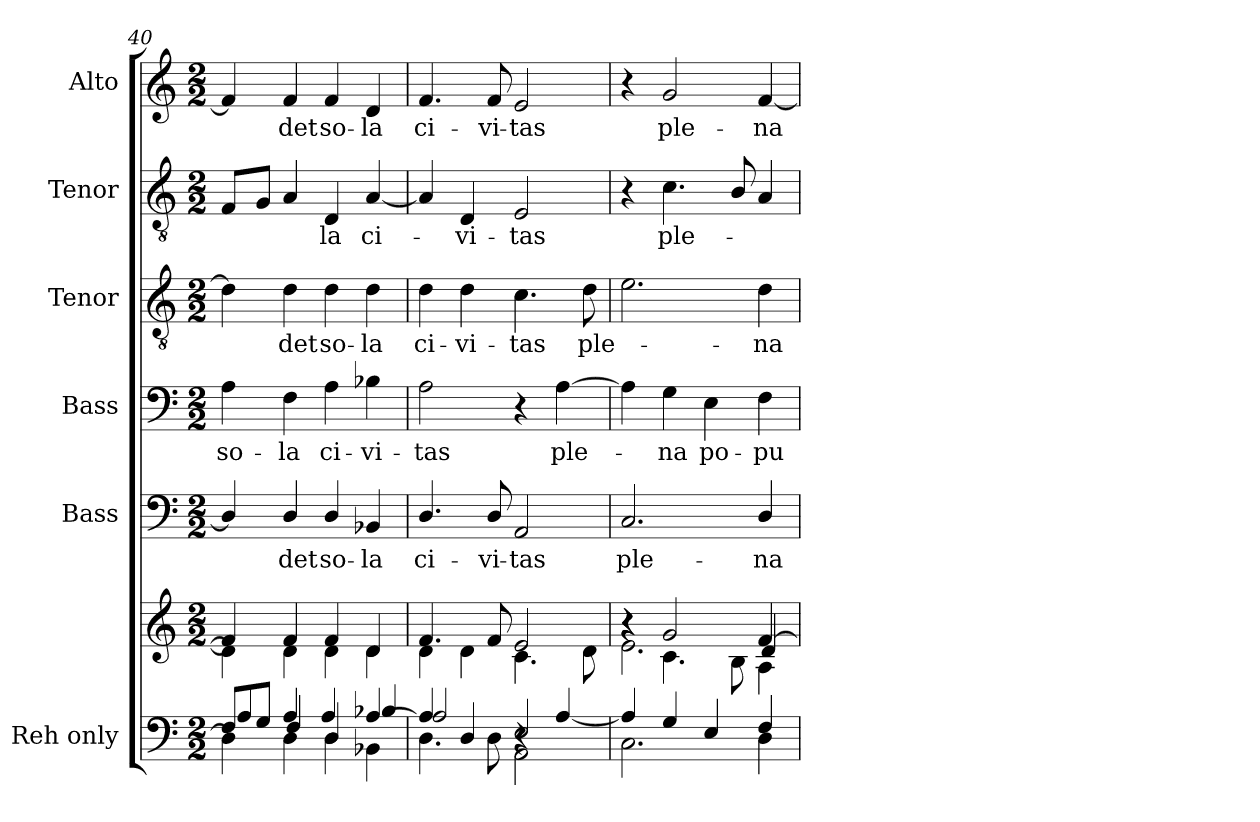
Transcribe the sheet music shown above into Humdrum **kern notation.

**kern	**kern	**kern	**text	**kern	**text	**kern	**text	**kern	**text	**kern	**text
*part6	*part6	*part5	*part5	*part4	*part4	*part3	*part3	*part2	*part2	*part1	*part1
*staff7	*staff6	*staff5	*staff5	*staff4	*staff4	*staff3	*staff3	*staff2	*staff2	*staff1	*staff1
*I"Reh only	*	*I"Bass	*	*I"Bass	*	*I"Tenor	*	*I"Tenor	*	*I"Alto	*
*	*	*I'B.	*	*I'B.	*	*I'T.	*	*I'T.	*	*I'A.	*
!!LO:PB:g=z
*clefF4	*clefG2	*clefF4	*	*clefF4	*	*clefGv2	*	*clefGv2	*	*clefG2	*
*	*	*	*	*	*	*ITrd7c12	*	*ITrd7c12	*	*	*
*k[]	*k[]	*k[]	*	*k[]	*	*k[]	*	*k[]	*	*k[]	*
*C:	*C:	*C:	*	*C:	*	*C:	*	*C:	*	*C:	*
*M2/2	*M2/2	*M2/2	*	*M2/2	*	*M2/2	*	*M2/2	*	*M2/2	*
=40	=40	=40	=40	=40	=40	=40	=40	=40	=40	=40	=40
*^	*^	*	*	*	*	*	*	*	*	*	*
*	*^	*	*	*	*	*	*	*	*	*	*	*	*
!	!	!	!	!	!	!	!	!LO:LY:b:color=#000000	!	!	!	!	!	!
8Fi/L	4Ai/	4Di\]	4fi/]	4di\]	4Di/]	.	4Ai\	so-	4Di\]	.	8FFi/L	.	4fi/]	.
8Gi/J	.	.	.	.	.	.	.	.	.	.	8GGi/J	.	.	.
!	!	!	!	!	!	!LO:LY:b:color=#000000	!	!	!	!	!	!	!	!
!	!	!	!	!	!	!	!	!LO:LY:b:color=#000000	!	!	!	!	!	!
!	!	!	!	!	!	!	!	!	!	!LO:LY:b:color=#000000	!	!	!	!
!	!	!	!	!	!	!	!	!	!	!	!	!	!	!LO:LY:b:color=#000000
4Ai/	4Fi/	4Di\	4fi/	4di\	4Di/	-det	4Fi\	-la	4Di\	-det	4AAi/	.	4fi/	-det
!	!	!	!	!	!	!LO:LY:b:color=#000000	!	!	!	!	!	!	!	!
!	!	!	!	!	!	!	!	!LO:LY:b:color=#000000	!	!	!	!	!	!
!	!	!	!	!	!	!	!	!	!	!LO:LY:b:color=#000000	!	!	!	!
!	!	!	!	!	!	!	!	!	!	!	!	!LO:LY:b:color=#000000	!	!
!	!	!	!	!	!	!	!	!	!	!	!	!	!	!LO:LY:b:color=#000000
4Di/	4Ai/	4Di\	4fi/	4di\	4Di/	so-	4Ai\	ci-	4Di\	so-	4DDi/	-la	4fi/	so-
!	!	!	!	!	!	!LO:LY:b:color=#000000	!	!	!	!	!	!	!	!
!	!	!	!	!	!	!	!	!LO:LY:b:color=#000000	!	!	!	!	!	!
!	!	!	!	!	!	!	!	!	!	!LO:LY:b:color=#000000	!	!	!	!
!	!	!	!	!	!	!	!	!	!	!	!	!LO:LY:b:color=#000000	!	!
!	!	!	!	!	!	!	!	!	!	!	!	!	!	!LO:LY:b:color=#000000
[4Ai/	4B-Xi/	4BB-Xi\	4di/	4di\	4BB-Xi/	-la	4B-Xi\	-vi-	4Di\	-la	[4AAi/	ci-	4di/	-la
=41	=41	=41	=41	=41	=41	=41	=41	=41	=41	=41	=41	=41	=41	=41
!	!	!	!	!	!	!LO:LY:b:color=#000000	!	!	!	!	!	!	!	!
!	!	!	!	!	!	!	!	!LO:LY:b:color=#000000	!	!	!	!	!	!
!	!	!	!	!	!	!	!	!	!	!LO:LY:b:color=#000000	!	!	!	!
!	!	!	!	!	!	!	!	!	!	!	!	!	!	!LO:LY:b:color=#000000
4Ai/]	2Ai/	4.Di\	4.fi/	4di\	4.Di/	ci-	2Ai\	-tas	4Di\	ci-	4AAi/]	.	4.fi/	ci-
!	!	!	!	!	!	!	!	!	!	!LO:LY:b:color=#000000	!	!	!	!
!	!	!	!	!	!	!	!	!	!	!	!	!LO:LY:b:color=#000000	!	!
4Di/	.	.	.	4di\	.	.	.	.	4Di\	-vi-	4DDi/	-vi-	.	.
!	!	!	!	!	!	!LO:LY:b:color=#000000	!	!	!	!	!	!	!	!
!	!	!	!	!	!	!	!	!	!	!	!	!	!	!LO:LY:b:color=#000000
.	.	8Di\	8fi/	.	8Di/	-vi-	.	.	.	.	.	.	8fi/	-vi-
!	!	!	!	!	!	!LO:LY:b:color=#000000	!	!	!	!	!	!	!	!
!	!	!	!	!	!	!	!	!	!	!LO:LY:b:color=#000000	!	!	!	!
!	!	!	!	!	!	!	!	!	!	!	!	!LO:LY:b:color=#000000	!	!
!	!	!	!	!	!	!	!	!	!	!	!	!	!	!LO:LY:b:color=#000000
2Ei/	4r	2AAi\	2ei/	4.ci\	2AAi/	-tas	4r	.	4.Ci\	-tas	2EEi/	-tas	2ei/	-tas
!	!	!	!	!	!	!	!	!LO:LY:b:color=#000000	!	!	!	!	!	!
.	[4Ai/	.	.	.	.	.	[4Ai\	ple-	.	.	.	.	.	.
!	!	!	!	!	!	!	!	!	!	!LO:LY:b:color=#000000	!	!	!	!
.	.	.	.	8di\	.	.	.	.	8Di\	ple-	.	.	.	.
*	*v	*v	*	*	*	*	*	*	*	*	*	*	*	*
=42	=42	=42	=42	=42	=42	=42	=42	=42	=42	=42	=42	=42	=42
*	*	*	*^	*	*	*	*	*	*	*	*	*	*
!	!	!	!	!	!	!LO:LY:b:color=#000000	!	!	!	!	!	!	!	!
4Ai/]	2.Ci\	4r	2.ei\	4r	2.Ci/	ple-	4Ai\]	.	2.Ei\	.	4r	.	4r	.
!	!	!	!	!	!	!	!	!LO:LY:b:color=#000000	!	!	!	!	!	!
!	!	!	!	!	!	!	!	!	!	!	!	!LO:LY:b:color=#000000	!	!
!	!	!	!	!	!	!	!	!	!	!	!	!	!	!LO:LY:b:color=#000000
4Gi/	.	2gi/	.	4.ci\	.	.	4Gi\	-na	.	.	4.Ci\	ple-	2gi/	ple-
!	!	!	!	!	!	!	!	!LO:LY:b:color=#000000	!	!	!	!	!	!
4Ei/	.	.	.	.	.	.	4Ei\	po-	.	.	.	.	.	.
.	.	.	.	8Bi\	.	.	.	.	.	.	8BBi/	.	.	.
!	!	!	!	!	!	!LO:LY:b:color=#000000	!	!	!	!	!	!	!	!
!	!	!	!	!	!	!	!	!LO:LY:b:color=#000000	!	!	!	!	!	!
!	!	!	!	!	!	!	!	!	!	!LO:LY:b:color=#000000	!	!	!	!
!	!	!	!	!	!	!	!	!	!	!	!	!	!	!LO:LY:b:color=#000000
4Fi/	4Di\	[4fi/	4di/	4Ai\	4Di/	-na	4Fi\	-pu-	4Di\	-na	4AAi/	.	[4fi/	-na
*v	*v	*	*	*	*	*	*	*	*	*	*	*	*	*
*	*v	*v	*v	*	*	*	*	*	*	*	*	*	*
=	=	=	=	=	=	=	=	=	=	=	=
*-	*-	*-	*-	*-	*-	*-	*-	*-	*-	*-	*-
